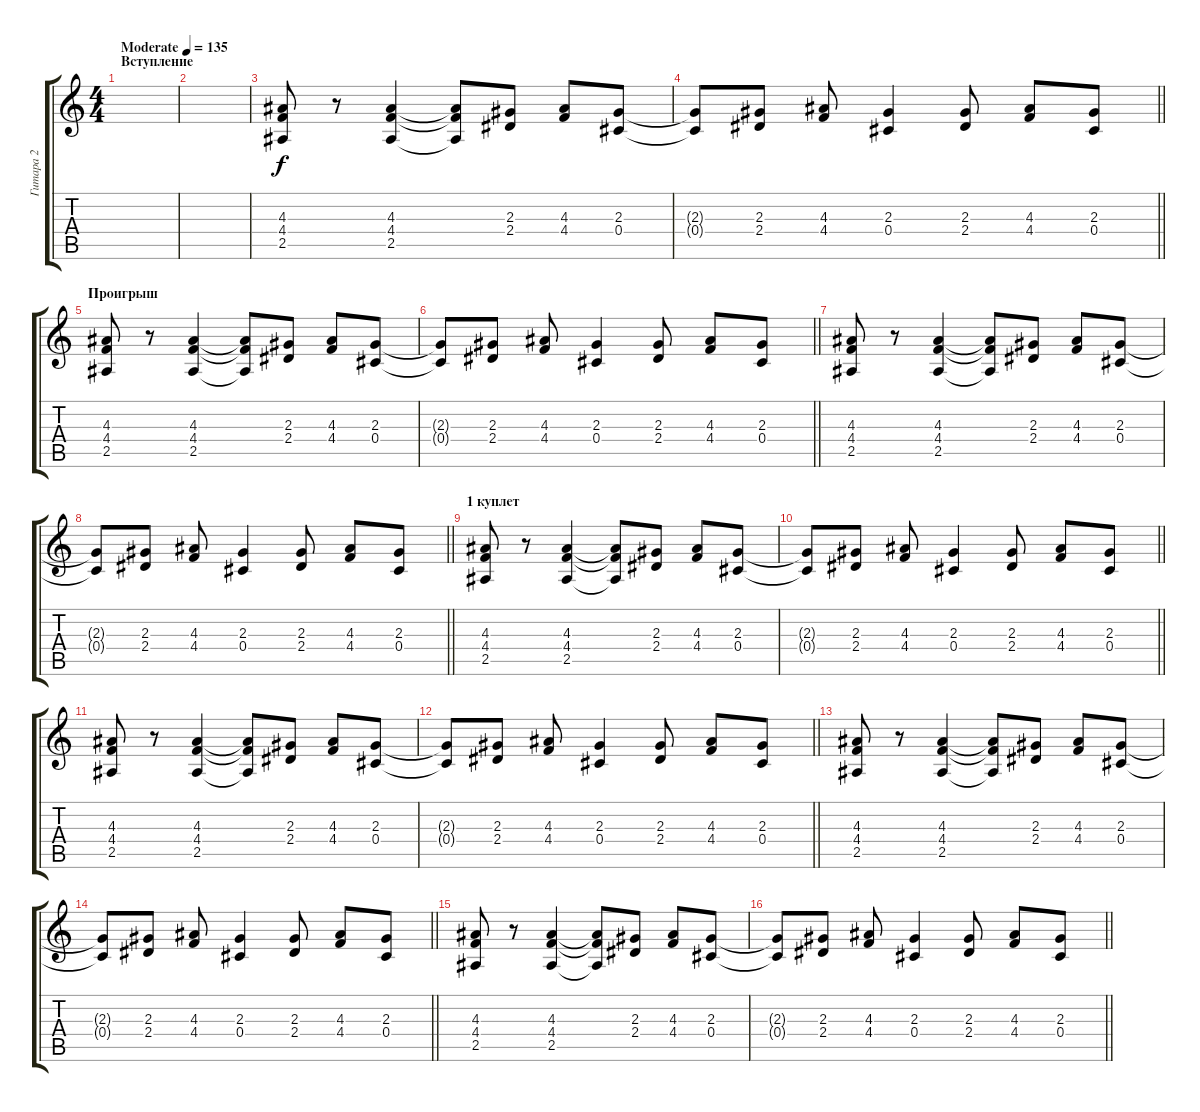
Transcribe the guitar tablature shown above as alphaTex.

\track ("Гитара 2" "Гитара 2") {instrument overdrivenguitar}
\staff {score tabs}
\tuning (Eb4 Bb3 Gb3 Db3 Ab2 Eb2) {hide}
\ts (4 4)
\section ("" "Вступление")
\tempo (135 "Moderate")
\clef g2
\ks c
|
|
(4.3 4.4 2.5).8 r.8 (4.3 4.4 2.5).4 (4.3{t} 4.4{t} 2.5{t}).8 (2.3 2.4).8 (4.3 4.4).8 (2.3 0.4).8 |
\barLineRight lightlight
(2.3{t} 0.4{t}).8 (2.3 2.4).8 (4.3 4.4).8 (2.3 0.4).4 (2.3 2.4).8 (4.3 4.4).8 (2.3 0.4).8 |
\section ("" "Проигрыш")
(4.3 4.4 2.5).8 r.8 (4.3 4.4 2.5).4 (4.3{t} 4.4{t} 2.5{t}).8 (2.3 2.4).8 (4.3 4.4).8 (2.3 0.4).8 |
\barLineRight lightlight
(2.3{t} 0.4{t}).8 (2.3 2.4).8 (4.3 4.4).8 (2.3 0.4).4 (2.3 2.4).8 (4.3 4.4).8 (2.3 0.4).8 |
(4.3 4.4 2.5).8 r.8 (4.3 4.4 2.5).4 (4.3{t} 4.4{t} 2.5{t}).8 (2.3 2.4).8 (4.3 4.4).8 (2.3 0.4).8 |
\barLineRight lightlight
(2.3{t} 0.4{t}).8 (2.3 2.4).8 (4.3 4.4).8 (2.3 0.4).4 (2.3 2.4).8 (4.3 4.4).8 (2.3 0.4).8 |
\section ("" "1 куплет")
(4.3 4.4 2.5).8 r.8 (4.3 4.4 2.5).4 (4.3{t} 4.4{t} 2.5{t}).8 (2.3 2.4).8 (4.3 4.4).8 (2.3 0.4).8 |
\barLineRight lightlight
(2.3{t} 0.4{t}).8 (2.3 2.4).8 (4.3 4.4).8 (2.3 0.4).4 (2.3 2.4).8 (4.3 4.4).8 (2.3 0.4).8 |
(4.3 4.4 2.5).8 r.8 (4.3 4.4 2.5).4 (4.3{t} 4.4{t} 2.5{t}).8 (2.3 2.4).8 (4.3 4.4).8 (2.3 0.4).8 |
\barLineRight lightlight
(2.3{t} 0.4{t}).8 (2.3 2.4).8 (4.3 4.4).8 (2.3 0.4).4 (2.3 2.4).8 (4.3 4.4).8 (2.3 0.4).8 |
(4.3 4.4 2.5).8 r.8 (4.3 4.4 2.5).4 (4.3{t} 4.4{t} 2.5{t}).8 (2.3 2.4).8 (4.3 4.4).8 (2.3 0.4).8 |
\barLineRight lightlight
(2.3{t} 0.4{t}).8 (2.3 2.4).8 (4.3 4.4).8 (2.3 0.4).4 (2.3 2.4).8 (4.3 4.4).8 (2.3 0.4).8 |
(4.3 4.4 2.5).8 r.8 (4.3 4.4 2.5).4 (4.3{t} 4.4{t} 2.5{t}).8 (2.3 2.4).8 (4.3 4.4).8 (2.3 0.4).8 |
\barLineRight lightlight
(2.3{t} 0.4{t}).8 (2.3 2.4).8 (4.3 4.4).8 (2.3 0.4).4 (2.3 2.4).8 (4.3 4.4).8 (2.3 0.4).8
